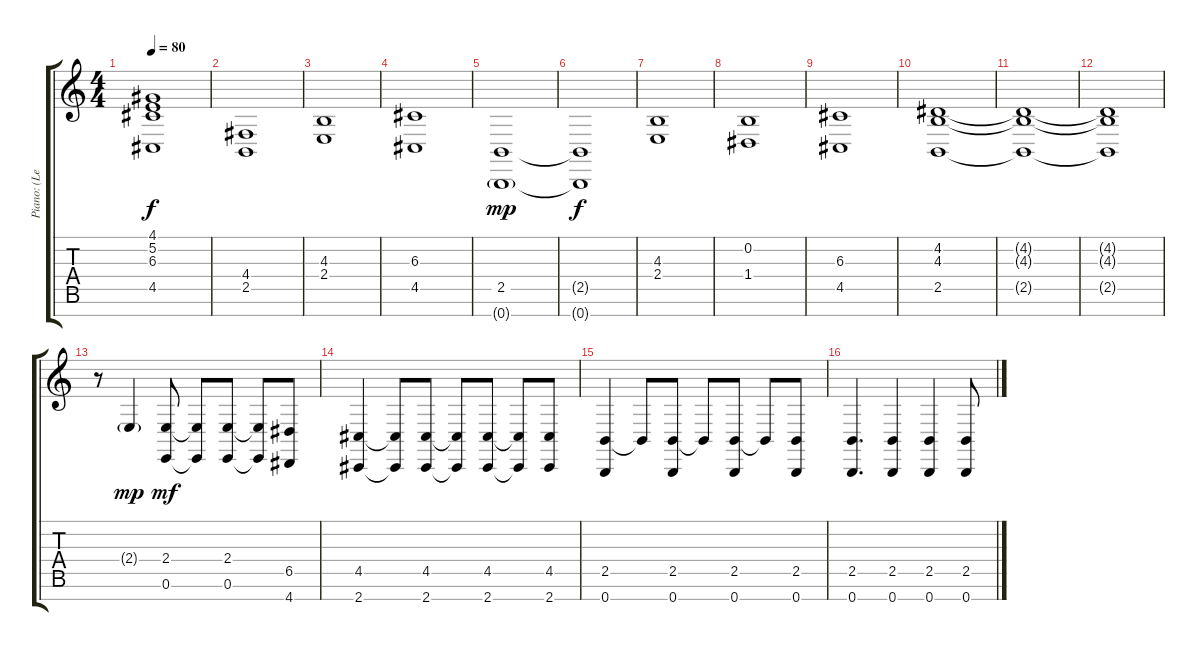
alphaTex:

\track ("Piano: (Left Hand)" "Piano: (Le") {instrument acousticgrandpiano}
\staff {score tabs}
\tuning (E4 B3 G3 D3 A2 E2 B1) {hide}
\ts (4 4)
\tempo 80
\clef g2
\ks c
(4.1 5.2 6.3 4.5).1{dy f} |
(4.4 2.5).1 |
(4.3 2.4).1 |
(6.3 4.5).1 |
(2.5 0.7{g}).1{dy mp} |
(2.5{t} 0.7{t}).1{dy f} |
(4.3 2.4).1 |
(0.2 1.4).1 |
(6.3 4.5).1 |
(4.2 4.3 2.5).1 |
(4.2{t} 4.3{t} 2.5{t}).1 |
(4.2{t} 4.3{t} 2.5{t}).1 |
r.8 2.4{g}.4{dy mp} (2.4 0.6).8{dy mf} (2.4{t} 0.6{t}).8 (2.4 0.6).8 (2.4{t} 0.6{t}).8 (6.5 4.7).8 |
(4.5 2.7).4 (4.5{t} 2.7{t}).8 (4.5 2.7).8 (4.5{t} 2.7{t}).8 (4.5 2.7).8 (4.5{t} 2.7{t}).8 (4.5 2.7).8 |
(2.5 0.7).4 2.5{t}.8 (2.5 0.7).8 2.5{t}.8 (2.5 0.7).8 2.5{t}.8 (2.5 0.7).8 |
(2.5 0.7).4{d} (2.5 0.7).4 (2.5 0.7).4 (2.5 0.7).8
